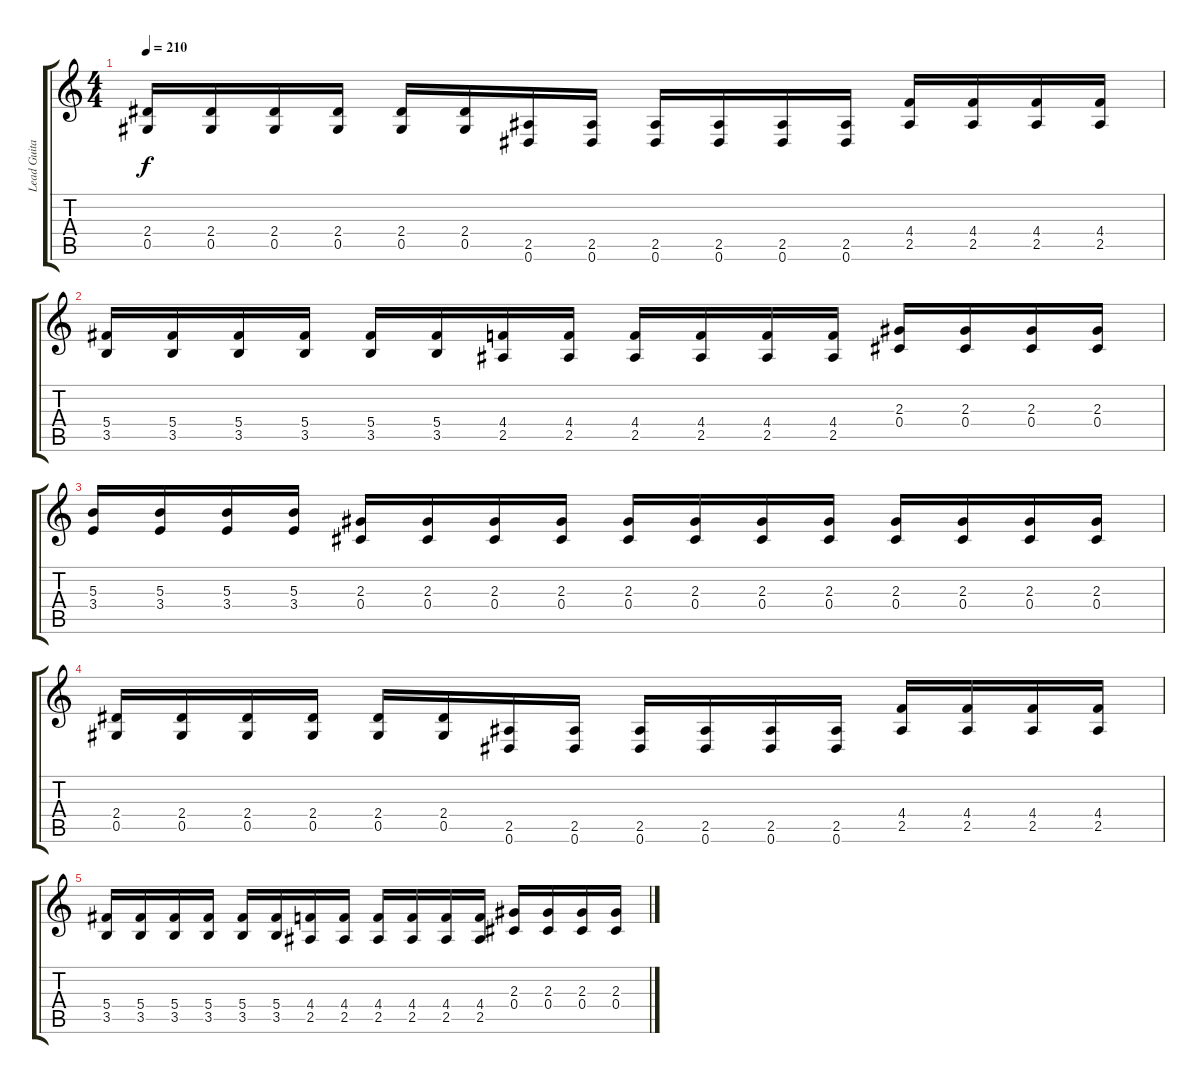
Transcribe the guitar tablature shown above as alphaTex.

\track ("Lead Guitar" "Lead Guita") {instrument distortionguitar}
\staff {score tabs}
\tuning (Eb4 Bb3 Gb3 Db3 Ab2 Eb2) {hide}
\ts (4 4)
\tempo 210
\clef g2
\ks c
(2.4 0.5).16{dy f} (2.4 0.5).16 (2.4 0.5).16 (2.4 0.5).16 (2.4 0.5).16 (2.4 0.5).16 (2.5 0.6).16 (2.5 0.6).16 (2.5 0.6).16 (2.5 0.6).16 (2.5 0.6).16 (2.5 0.6).16 (4.4 2.5).16 (4.4 2.5).16 (4.4 2.5).16 (4.4 2.5).16 |
(5.4 3.5).16 (5.4 3.5).16 (5.4 3.5).16 (5.4 3.5).16 (5.4 3.5).16 (5.4 3.5).16 (4.4 2.5).16 (4.4 2.5).16 (4.4 2.5).16 (4.4 2.5).16 (4.4 2.5).16 (4.4 2.5).16 (2.3 0.4).16 (2.3 0.4).16 (2.3 0.4).16 (2.3 0.4).16 |
(5.3 3.4).16 (5.3 3.4).16 (5.3 3.4).16 (5.3 3.4).16 (2.3 0.4).16 (2.3 0.4).16 (2.3 0.4).16 (2.3 0.4).16 (2.3 0.4).16 (2.3 0.4).16 (2.3 0.4).16 (2.3 0.4).16 (2.3 0.4).16 (2.3 0.4).16 (2.3 0.4).16 (2.3 0.4).16 |
(2.4 0.5).16 (2.4 0.5).16 (2.4 0.5).16 (2.4 0.5).16 (2.4 0.5).16 (2.4 0.5).16 (2.5 0.6).16 (2.5 0.6).16 (2.5 0.6).16 (2.5 0.6).16 (2.5 0.6).16 (2.5 0.6).16 (4.4 2.5).16 (4.4 2.5).16 (4.4 2.5).16 (4.4 2.5).16 |
(5.4 3.5).16 (5.4 3.5).16 (5.4 3.5).16 (5.4 3.5).16 (5.4 3.5).16 (5.4 3.5).16 (4.4 2.5).16 (4.4 2.5).16 (4.4 2.5).16 (4.4 2.5).16 (4.4 2.5).16 (4.4 2.5).16 (2.3 0.4).16 (2.3 0.4).16 (2.3 0.4).16 (2.3 0.4).16
